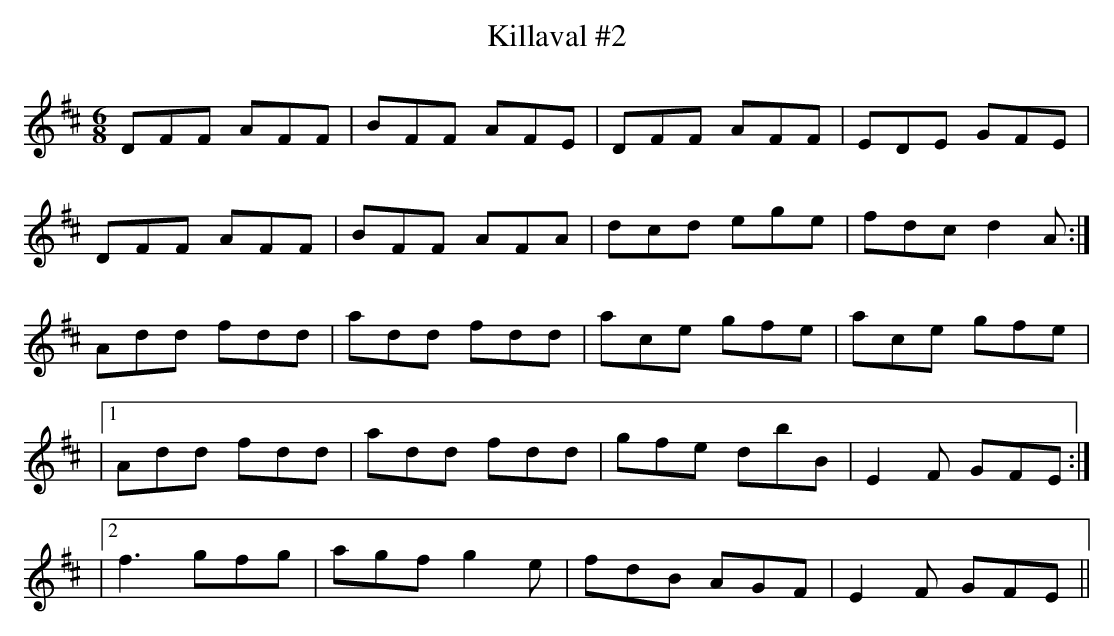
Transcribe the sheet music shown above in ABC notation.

X:1
T: Killaval #2
M: 6/8
L: 1/8
K: D
DFF AFF | BFF AFE | DFF AFF | EDE GFE |
DFF AFF | BFF AFA | dcd ege | fdc d2 A :|
Add fdd | add fdd | ace gfe | ace gfe |
|1 Add fdd | add fdd | gfe dbB | E2 F GFE :|
|2 f3 gfg | agf g2 e | fdB AGF | E2 F GFE ||
